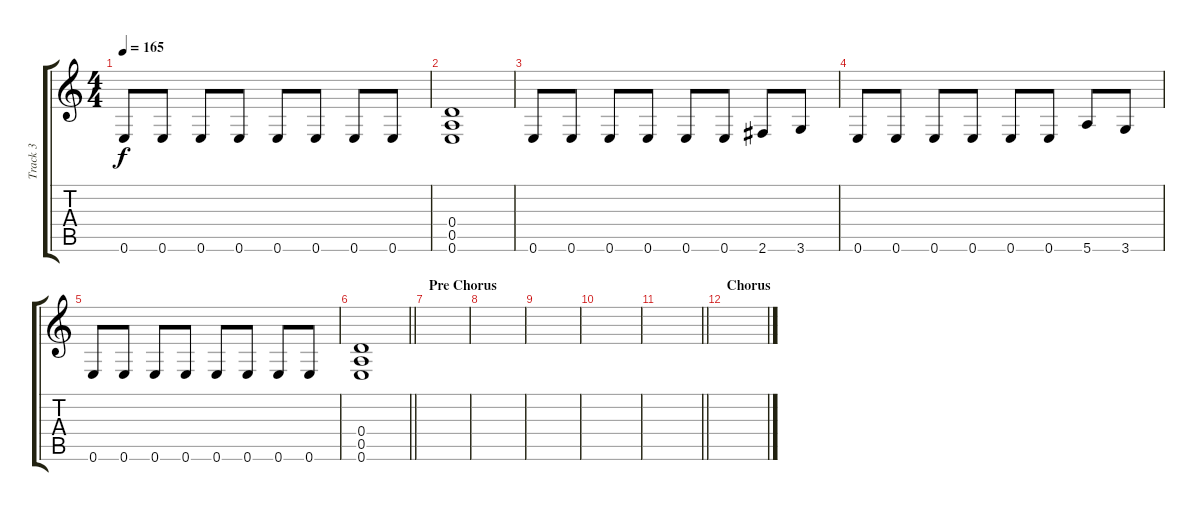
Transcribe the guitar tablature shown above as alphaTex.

\track ("Track 3" "Track 3") {instrument electricbassfinger}
\staff {score tabs}
\tuning (E4 B3 G3 D3 A2 E2) {hide}
\ts (4 4)
\tempo 165
\clef g2
\ks c
0.6.8{dy f} 0.6.8 0.6.8 0.6.8 0.6.8 0.6.8 0.6.8 0.6.8 |
(0.4 0.5 0.6).1 |
0.6.8 0.6.8 0.6.8 0.6.8 0.6.8 0.6.8 2.6.8 3.6.8 |
0.6.8 0.6.8 0.6.8 0.6.8 0.6.8 0.6.8 5.6.8 3.6.8 |
0.6.8 0.6.8 0.6.8 0.6.8 0.6.8 0.6.8 0.6.8 0.6.8 |
\barLineRight lightlight
(0.4 0.5 0.6).1 |
\section ("" "Pre Chorus")
|
|
|
|
\barLineRight lightlight
|
\section ("" "Chorus")
